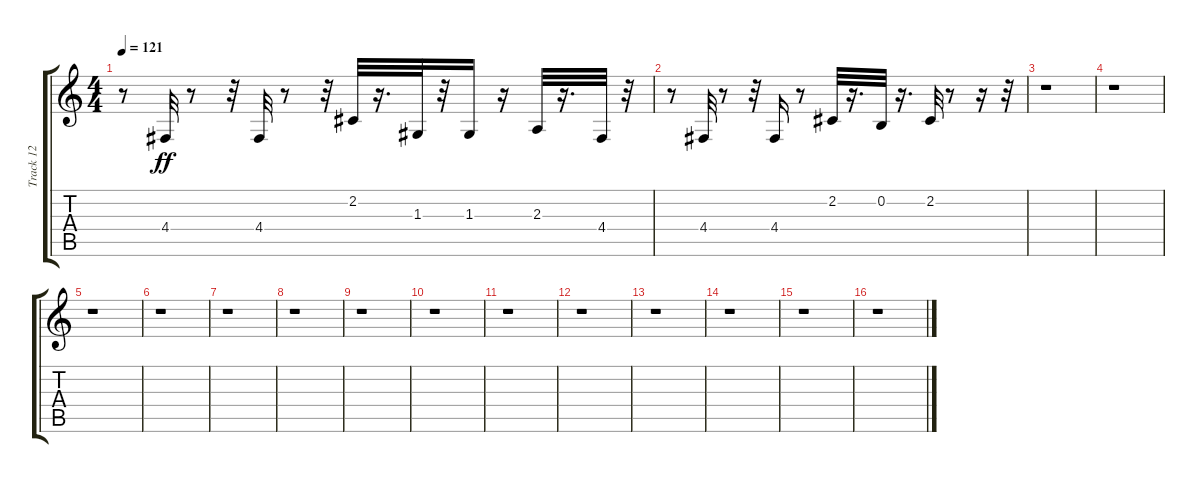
\track ("Track 12" "Track 12") {instrument lead1square}
\staff {score tabs}
\tuning (E4 B3 G3 D3 A2 E2) {hide}
\ts (4 4)
\tempo 121
\clef g2
\ks c
r.8{dy ff} 4.4.32 r.8 r.32 4.4.32 r.8 r.32 2.2.32 r.16{d} 1.3.32 r.32 1.3.16 r.16 2.3.32 r.16{d} 4.4.32 r.32 |
r.8 4.4.32 r.8 r.32 4.4.16 r.8 2.2.32 r.16{d} 0.2.32 r.16{d} 2.2.32 r.8 r.16 r.32 |
r.1 |
r.1 |
r.1 |
r.1 |
r.1 |
r.1 |
r.1 |
r.1 |
r.1 |
r.1 |
r.1 |
r.1 |
r.1 |
r.1
